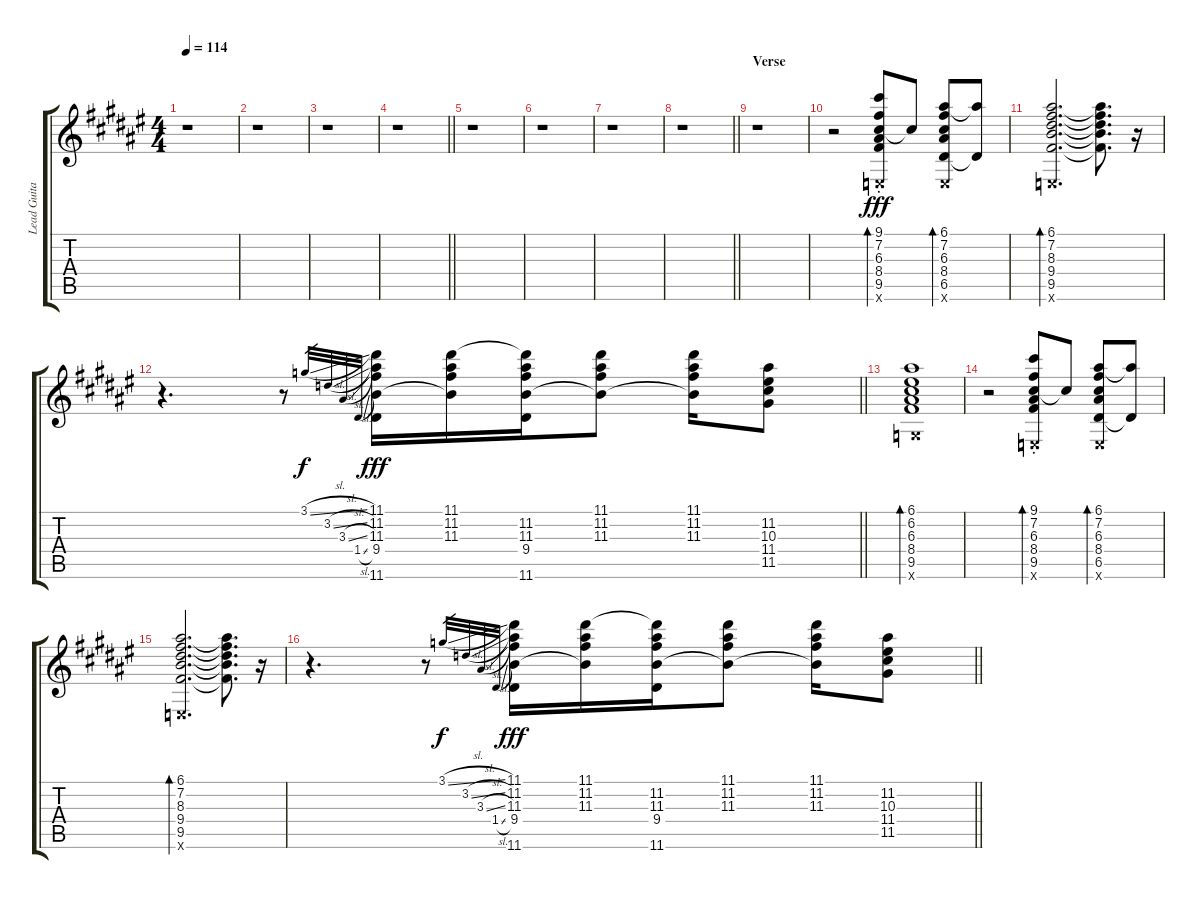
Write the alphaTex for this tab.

\track ("Lead Guitar" "Lead Guita") {instrument electricguitarmuted}
\staff {score tabs}
\tuning (E4 B3 G3 D3 A2 E2) {hide}
\ts (4 4)
\tempo 114
\clef g2
\ks f#
r.1{dy fff} |
r.1 |
r.1 |
\barLineRight lightlight
r.1 |
r.1 |
r.1 |
r.1 |
\barLineRight lightlight
r.1 |
\section ("" "Verse")
r.1 |
r.2 (9.1{st} 7.2 6.3 8.4 9.5 0.6{x}).8{bd 60 volume 13} 6.3{t}.8 (6.1 7.2 6.3 8.4 6.5 0.6{x}).8{bd 60 volume 13} (6.1{t} 6.5{t}).8 |
(6.1 7.2 8.3 9.4 9.5 0.6{x}).2{d bd 120 volume 13} (6.1{t} 7.2{t} 8.3{t} 9.4{t} 9.5{t}).8{d} r.16{volume 11} |
\barLineRight lightlight
r.4{d} r.8 3.1{sl}.32{gr dy f} 3.2{sl}.32{gr} 3.3{sl}.32{gr} 1.4{sl}.32{gr} (11.1 11.2 11.3 9.4 11.6).16{dy fff volume 13} (11.1 11.2 11.3 9.4{t}).16{volume 13} (11.1{t} 11.2 11.3 9.4 11.6).16{volume 13} (11.1 11.2 11.3 9.4{t}).8{volume 13} (11.1 11.2 11.3 9.4{t}).16{volume 12} (11.2 10.3 11.4 11.5).8{volume 11} |
(6.1 6.2 6.3 8.4 9.5 3.6{x}).1{bd 120 volume 13} |
r.2 (9.1{st} 7.2 6.3 8.4 9.5 0.6{x}).8{bd 60 volume 13} 6.3{t}.8 (6.1 7.2 6.3 8.4 6.5 0.6{x}).8{bd 60 volume 13} (6.1{t} 6.5{t}).8 |
(6.1 7.2 8.3 9.4 9.5 0.6{x}).2{d bd 120 volume 13} (6.1{t} 7.2{t} 8.3{t} 9.4{t} 9.5{t}).8{d} r.16{volume 11} |
\barLineRight lightlight
r.4{d} r.8 3.1{sl}.32{gr dy f} 3.2{sl}.32{gr} 3.3{sl}.32{gr} 1.4{sl}.32{gr} (11.1 11.2 11.3 9.4 11.6).16{dy fff volume 13} (11.1 11.2 11.3 9.4{t}).16{volume 13} (11.1{t} 11.2 11.3 9.4 11.6).16{volume 13} (11.1 11.2 11.3 9.4{t}).8{volume 13} (11.1 11.2 11.3 9.4{t}).16{volume 12} (11.2 10.3 11.4 11.5).8{volume 11}
